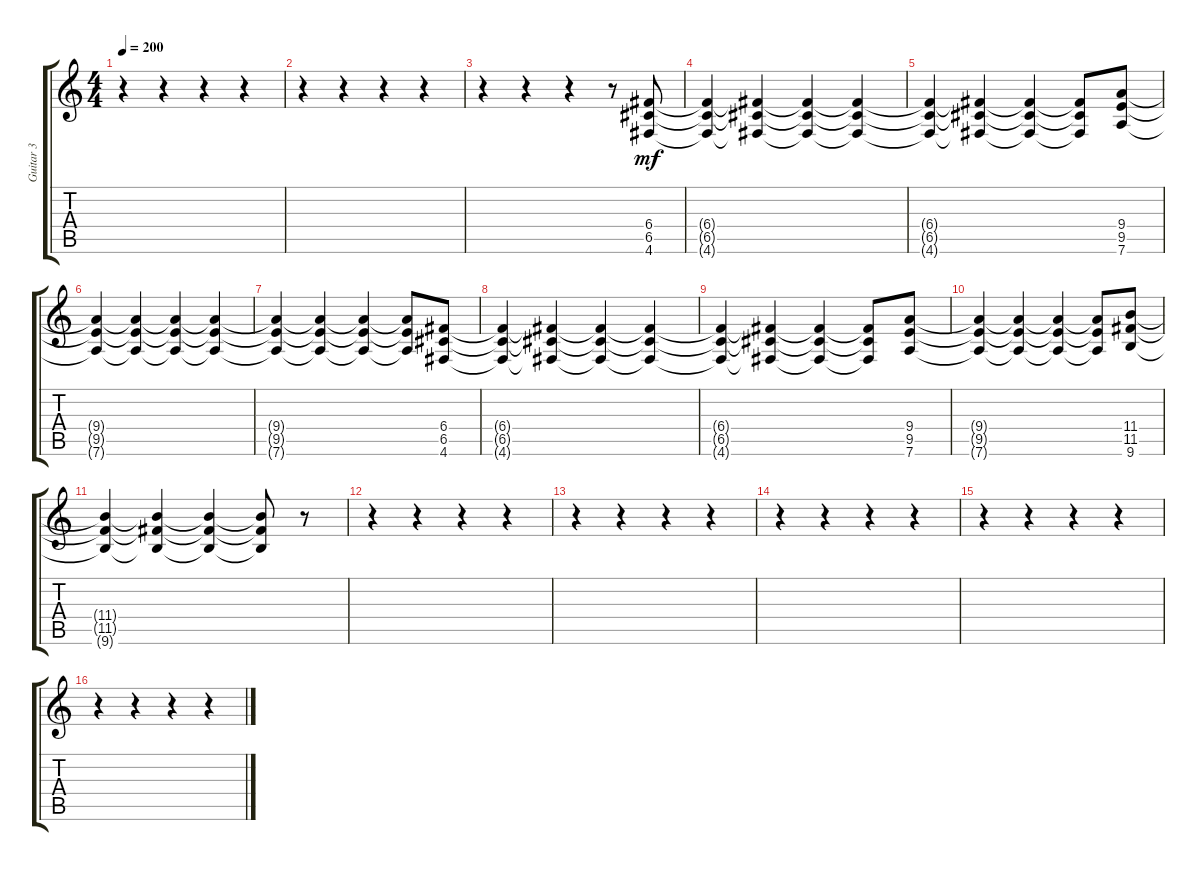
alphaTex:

\track ("Guitar 3" "Guitar 3") {instrument overdrivenguitar}
\staff {score tabs}
\tuning (D4 A3 F3 C3 G2 D2) {hide}
\ts (4 4)
\tempo 200
\clef g2
\ks c
r.4{dy mf} r.4 r.4 r.4 |
r.4 r.4 r.4 r.4 |
r.4 r.4 r.4 r.8 (6.4 6.5 4.6).8 |
(6.4{t} 6.5{t} 4.6{t}).4 (6.4{t} 6.5{t} 4.6{t}).4 (6.4{t} 6.5{t} 4.6{t}).4 (6.4{t} 6.5{t} 4.6{t}).4 |
(6.4{t} 6.5{t} 4.6{t}).4 (6.4{t} 6.5{t} 4.6{t}).4 (6.4{t} 6.5{t} 4.6{t}).4 (6.4{t} 6.5{t} 4.6{t}).8 (9.4 9.5 7.6).8 |
(9.4{t} 9.5{t} 7.6{t}).4 (9.4{t} 9.5{t} 7.6{t}).4 (9.4{t} 9.5{t} 7.6{t}).4 (9.4{t} 9.5{t} 7.6{t}).4 |
(9.4{t} 9.5{t} 7.6{t}).4 (9.4{t} 9.5{t} 7.6{t}).4 (9.4{t} 9.5{t} 7.6{t}).4 (9.4{t} 9.5{t} 7.6{t}).8 (6.4 6.5 4.6).8 |
(6.4{t} 6.5{t} 4.6{t}).4 (6.4{t} 6.5{t} 4.6{t}).4 (6.4{t} 6.5{t} 4.6{t}).4 (6.4{t} 6.5{t} 4.6{t}).4 |
(6.4{t} 6.5{t} 4.6{t}).4 (6.4{t} 6.5{t} 4.6{t}).4 (6.4{t} 6.5{t} 4.6{t}).4 (6.4{t} 6.5{t} 4.6{t}).8 (9.4 9.5 7.6).8 |
(9.4{t} 9.5{t} 7.6{t}).4 (9.4{t} 9.5{t} 7.6{t}).4 (9.4{t} 9.5{t} 7.6{t}).4 (9.4{t} 9.5{t} 7.6{t}).8 (11.4 11.5 9.6).8 |
(11.4{t} 11.5{t} 9.6{t}).4 (11.4{t} 11.5{t} 9.6{t}).4 (11.4{t} 11.5{t} 9.6{t}).4 (11.4{t} 11.5{t} 9.6{t}).8 r.8 |
r.4 r.4 r.4 r.4 |
r.4 r.4 r.4 r.4 |
r.4 r.4 r.4 r.4 |
r.4 r.4 r.4 r.4 |
r.4 r.4 r.4 r.4
